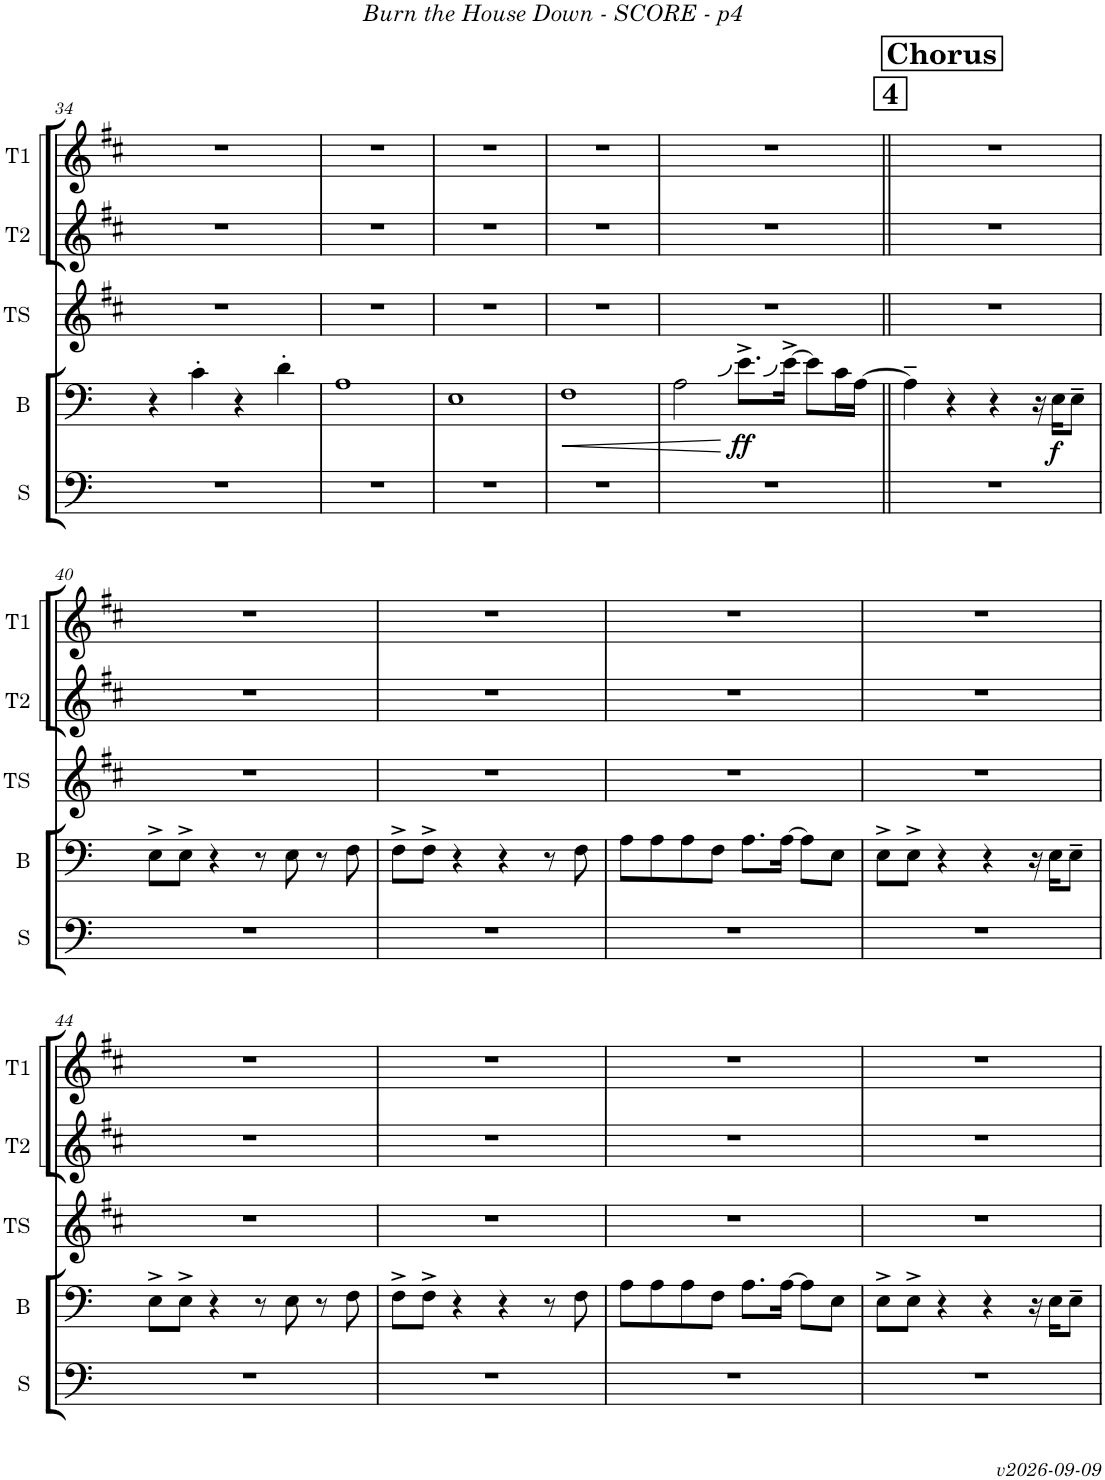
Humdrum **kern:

**kern	**kern	**dynam	**kern	**kern	**kern
*part5	*part4	*part4	*part3	*part2	*part1
*staff5	*staff4	*staff4	*staff3	*staff2	*staff1
*I"Sousa	*I"Trombone	*	*I"Tenor Sax	*I"Trumpet 2	*I"Trumpet 1
*I'S	*	*	*I'TS	*I'T2	*I'T1
!!LO:PB:g=z
*clefF4	*clefF4	*	*clefG2	*clefG2	*clefG2
*	*	*	*Trd8c14	*Trd1c2	*Trd1c2
*k[]	*k[]	*	*k[f#c#]	*k[f#c#]	*k[f#c#]
*M4/4	*M4/4	*	*M4/4	*M4/4	*M4/4
=34	=34	=34	=34	=34	=34
1r	4r	.	1r	1r	1r
.	4c'\	.	.	.	.
.	4r	.	.	.	.
.	4d'\	.	.	.	.
=35	=35	=35	=35	=35	=35
1r	1A	.	1r	1r	1r
=36	=36	=36	=36	=36	=36
1r	1E	.	1r	1r	1r
=37	=37	=37	=37	=37	=37
!	!	!LO:HP:b	!	!	!
1r	1F	<	1r	1r	1r
=38	=38	=38	=38	=38	=38
1r	2A\	.	1r	1r	1r
!	!	!LO:DY:n=1:b	!	!	!
.	8.e^\L	[ ff	.	.	.
.	[16e^\Jk	.	.	.	.
.	8e\L]	.	.	.	.
.	16c\L	.	.	.	.
.	[16A\JJ	.	.	.	.
!!LO:REH:place=s1:a:B:fs=14:t=Chorus
!!LO:REH:place=s1:a:B:fs=14:t=4
=39||	=39||	=39||	=39||	=39||	=39||
1r	4A~\]	.	1r	1r	1r
.	4r	.	.	.	.
.	4r	.	.	.	.
.	16r	.	.	.	.
!	!	!LO:DY:b	!	!	!
.	16E\KL	f	.	.	.
.	8E~\J	.	.	.	.
!!LO:LB:g=z
=40	=40	=40	=40	=40	=40
1r	8E^\L	.	1r	1r	1r
.	8E^\J	.	.	.	.
.	4r	.	.	.	.
.	8r	.	.	.	.
.	8E\	.	.	.	.
.	8r	.	.	.	.
.	8F\	.	.	.	.
=41	=41	=41	=41	=41	=41
1r	8F^\L	.	1r	1r	1r
.	8F^\J	.	.	.	.
.	4r	.	.	.	.
.	4r	.	.	.	.
.	8r	.	.	.	.
.	8F\	.	.	.	.
=42	=42	=42	=42	=42	=42
1r	8A\L	.	1r	1r	1r
.	8A\	.	.	.	.
.	8A\	.	.	.	.
.	8F\J	.	.	.	.
.	8.A\L	.	.	.	.
.	[16A\Jk	.	.	.	.
.	8A\L]	.	.	.	.
.	8E\J	.	.	.	.
=43	=43	=43	=43	=43	=43
1r	8E^\L	.	1r	1r	1r
.	8E^\J	.	.	.	.
.	4r	.	.	.	.
.	4r	.	.	.	.
.	16r	.	.	.	.
.	16E\KL	.	.	.	.
.	8E~\J	.	.	.	.
!!LO:LB:g=z
=44	=44	=44	=44	=44	=44
1r	8E^\L	.	1r	1r	1r
.	8E^\J	.	.	.	.
.	4r	.	.	.	.
.	8r	.	.	.	.
.	8E\	.	.	.	.
.	8r	.	.	.	.
.	8F\	.	.	.	.
=45	=45	=45	=45	=45	=45
1r	8F^\L	.	1r	1r	1r
.	8F^\J	.	.	.	.
.	4r	.	.	.	.
.	4r	.	.	.	.
.	8r	.	.	.	.
.	8F\	.	.	.	.
=46	=46	=46	=46	=46	=46
1r	8A\L	.	1r	1r	1r
.	8A\	.	.	.	.
.	8A\	.	.	.	.
.	8F\J	.	.	.	.
.	8.A\L	.	.	.	.
.	[16A\Jk	.	.	.	.
.	8A\L]	.	.	.	.
.	8E\J	.	.	.	.
=47	=47	=47	=47	=47	=47
1r	8E^\L	.	1r	1r	1r
.	8E^\J	.	.	.	.
.	4r	.	.	.	.
.	4r	.	.	.	.
.	16r	.	.	.	.
.	16E\KL	.	.	.	.
.	8E~\J	.	.	.	.
=	=	=	=	=	=
*-	*-	*-	*-	*-	*-
